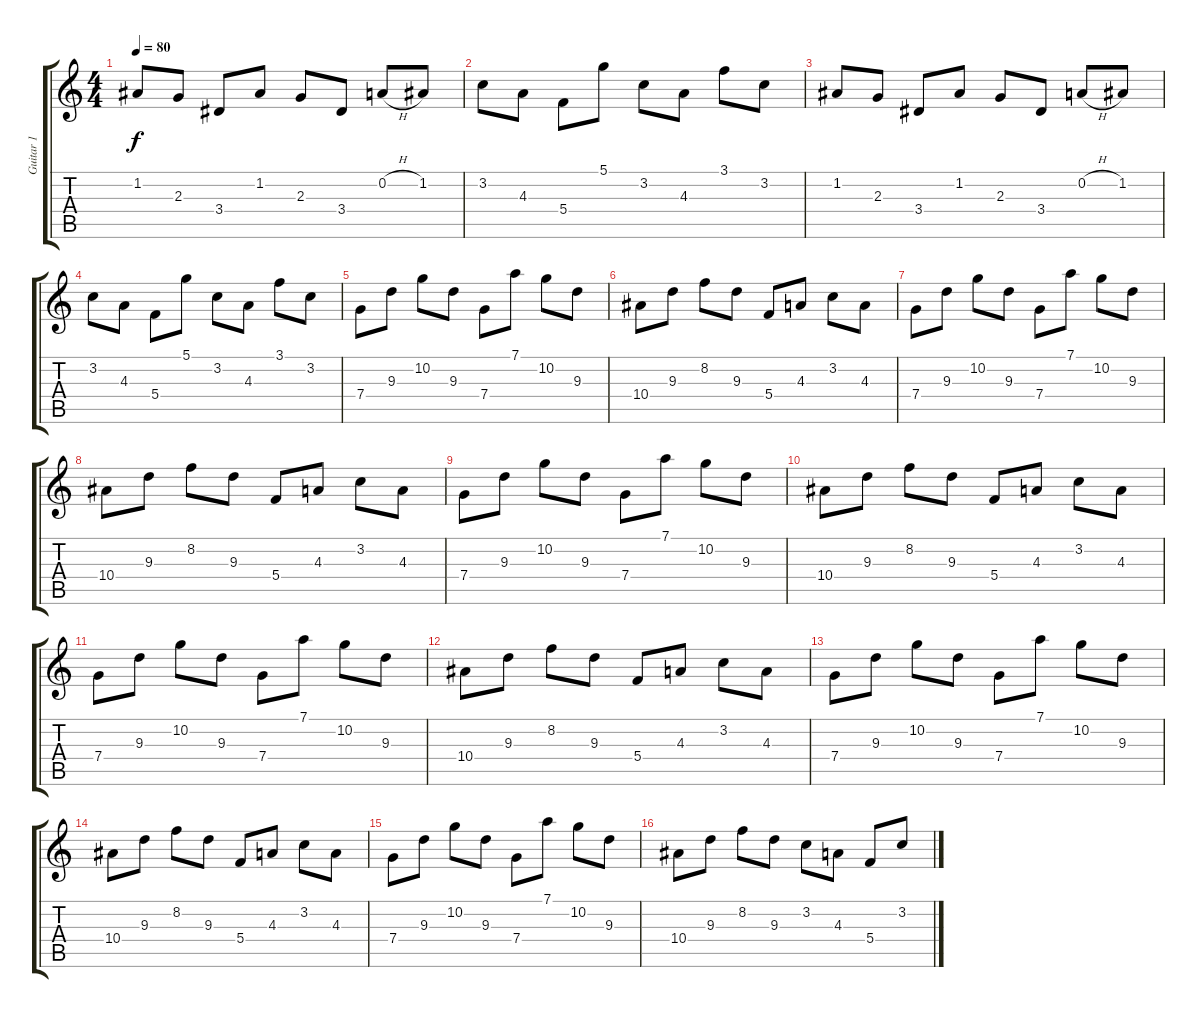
\track ("Guitar 1" "Guitar 1") {instrument acousticguitarsteel}
\staff {score tabs}
\tuning (D4 A3 F3 C3 G2 D2) {hide}
\ts (4 4)
\tempo 80
\clef g2
\ks c
1.2.8{dy f} 2.3.8 3.4.8 1.2.8 2.3.8 3.4.8 0.2{h}.8 1.2.8 |
3.2.8 4.3.8 5.4.8 5.1.8 3.2.8 4.3.8 3.1.8 3.2.8 |
1.2.8 2.3.8 3.4.8 1.2.8 2.3.8 3.4.8 0.2{h}.8 1.2.8 |
3.2.8 4.3.8 5.4.8 5.1.8 3.2.8 4.3.8 3.1.8 3.2.8 |
7.4.8 9.3.8 10.2.8 9.3.8 7.4.8 7.1.8 10.2.8 9.3.8 |
10.4.8 9.3.8 8.2.8 9.3.8 5.4.8 4.3.8 3.2.8 4.3.8 |
7.4.8 9.3.8 10.2.8 9.3.8 7.4.8 7.1.8 10.2.8 9.3.8 |
10.4.8 9.3.8 8.2.8 9.3.8 5.4.8 4.3.8 3.2.8 4.3.8 |
7.4.8 9.3.8 10.2.8 9.3.8 7.4.8 7.1.8 10.2.8 9.3.8 |
10.4.8 9.3.8 8.2.8 9.3.8 5.4.8 4.3.8 3.2.8 4.3.8 |
7.4.8 9.3.8 10.2.8 9.3.8 7.4.8 7.1.8 10.2.8 9.3.8 |
10.4.8 9.3.8 8.2.8 9.3.8 5.4.8 4.3.8 3.2.8 4.3.8 |
7.4.8 9.3.8 10.2.8 9.3.8 7.4.8 7.1.8 10.2.8 9.3.8 |
10.4.8 9.3.8 8.2.8 9.3.8 5.4.8 4.3.8 3.2.8 4.3.8 |
7.4.8 9.3.8 10.2.8 9.3.8 7.4.8 7.1.8 10.2.8 9.3.8 |
10.4.8 9.3.8 8.2.8 9.3.8 3.2.8 4.3.8 5.4.8 3.2.8
